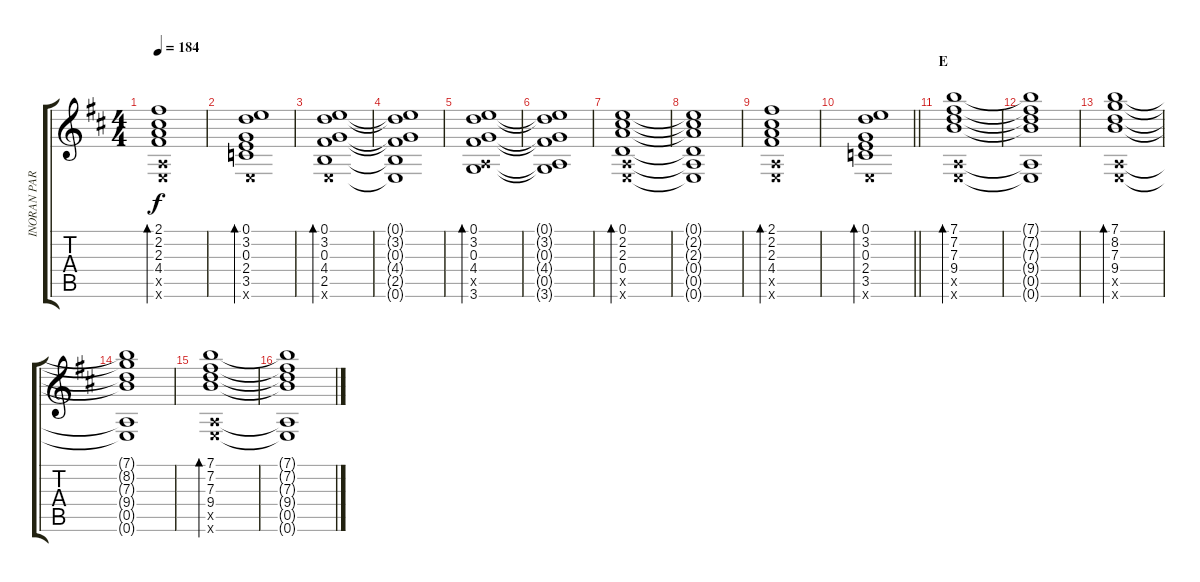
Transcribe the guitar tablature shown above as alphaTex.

\track ("INORAN PART" "INORAN PAR") {instrument acousticguitarsteel}
\staff {score tabs}
\tuning (E4 B3 G3 D3 A2 E2) {hide}
\ts (4 4)
\tempo 184
\clef g2
\ks bminor
(2.1 2.2 2.3 4.4 0.5{x} 0.6{x}).1{bd 240 dy f} |
(0.1 3.2 0.3 2.4 3.5 0.6{x}).1{bd 240} |
(0.1 3.2 0.3 4.4 2.5 0.6{x}).1{bd 240} |
(0.1{t} 3.2{t} 0.3{t} 4.4{t} 2.5{t} 0.6{t}).1 |
(0.1 3.2 0.3 4.4 0.5{x} 3.6).1{bd 240} |
(0.1{t} 3.2{t} 0.3{t} 4.4{t} 0.5{t} 3.6{t}).1 |
(0.1 2.2 2.3 0.4 0.5{x} 0.6{x}).1{bd 240} |
(0.1{t} 2.2{t} 2.3{t} 0.4{t} 0.5{t} 0.6{t}).1 |
(2.1 2.2 2.3 4.4 0.5{x} 0.6{x}).1{bd 240} |
\barLineRight lightlight
(0.1 3.2 0.3 2.4 3.5 0.6{x}).1{bd 240} |
\section ("" "E")
(7.1 7.2 7.3 9.4 0.5{x} 0.6{x}).1{bd 240} |
(7.1{t} 7.2{t} 7.3{t} 9.4{t} 0.5{t} 0.6{t}).1 |
(7.1 8.2 7.3 9.4 0.5{x} 0.6{x}).1{bd 240} |
(7.1{t} 8.2{t} 7.3{t} 9.4{t} 0.5{t} 0.6{t}).1 |
(7.1 7.2 7.3 9.4 0.5{x} 0.6{x}).1{bd 240} |
(7.1{t} 7.2{t} 7.3{t} 9.4{t} 0.5{t} 0.6{t}).1
